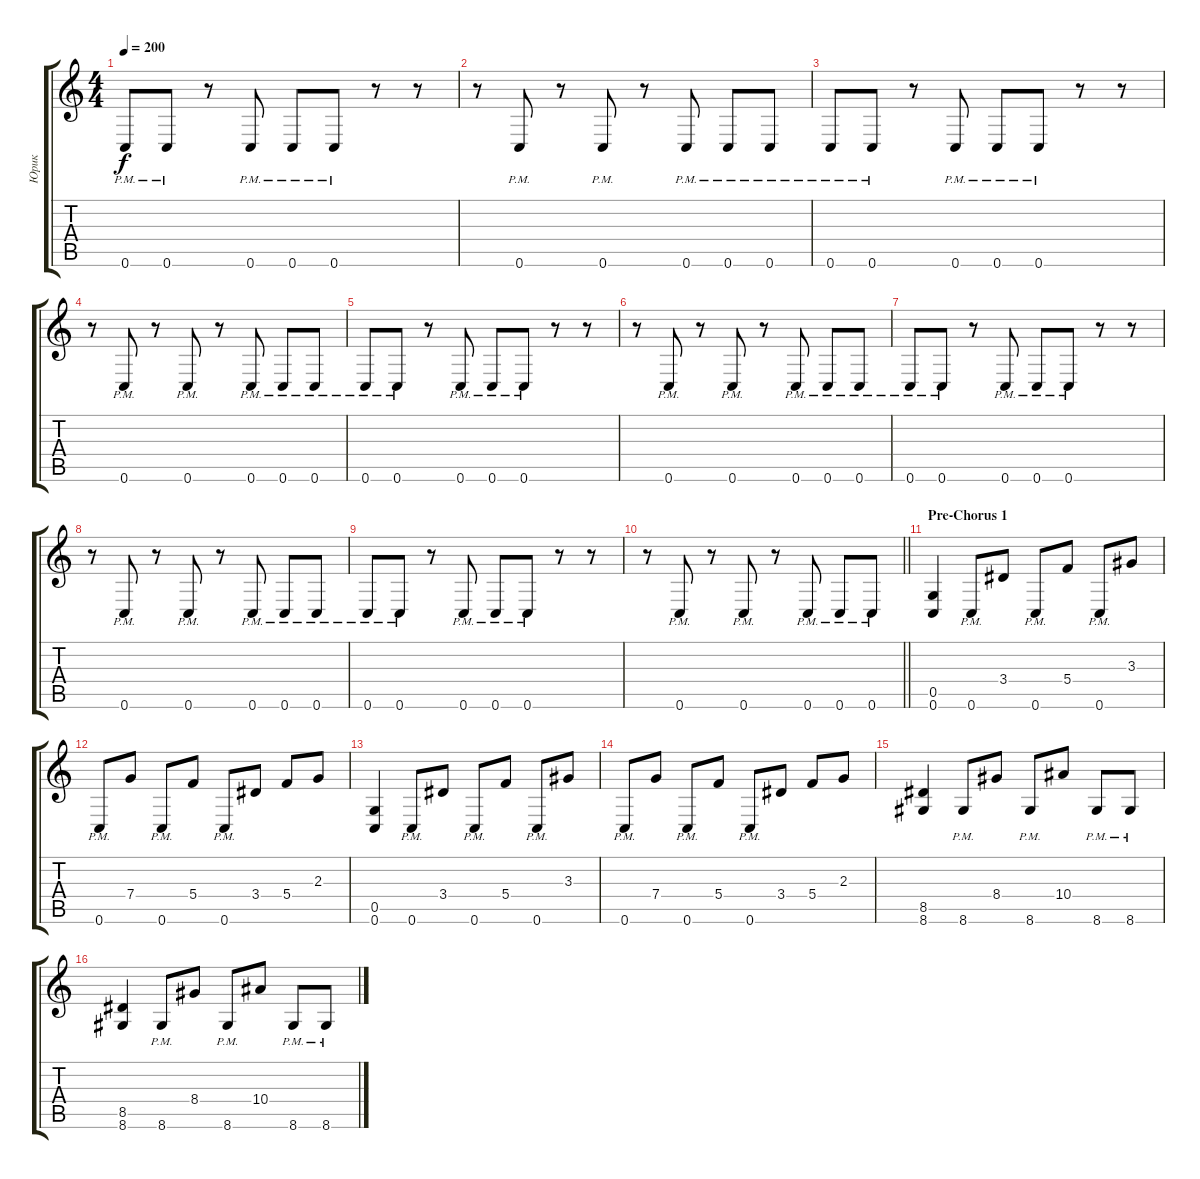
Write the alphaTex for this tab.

\track ("Юрик" "Юрик") {instrument overdrivenguitar}
\staff {score tabs}
\tuning (D4 A3 F3 C3 G2 C2) {hide}
\ts (4 4)
\tempo 200
\clef g2
\ks c
0.6{pm}.8{dy f} 0.6{pm}.8 r.8 0.6{pm}.8 0.6{pm}.8 0.6{pm}.8 r.8 r.8 |
r.8 0.6{pm}.8 r.8 0.6{pm}.8 r.8 0.6{pm}.8 0.6{pm}.8 0.6{pm}.8 |
0.6{pm}.8 0.6{pm}.8 r.8 0.6{pm}.8 0.6{pm}.8 0.6{pm}.8 r.8 r.8 |
r.8 0.6{pm}.8 r.8 0.6{pm}.8 r.8 0.6{pm}.8 0.6{pm}.8 0.6{pm}.8 |
0.6{pm}.8 0.6{pm}.8 r.8 0.6{pm}.8 0.6{pm}.8 0.6{pm}.8 r.8 r.8 |
r.8 0.6{pm}.8 r.8 0.6{pm}.8 r.8 0.6{pm}.8 0.6{pm}.8 0.6{pm}.8 |
0.6{pm}.8 0.6{pm}.8 r.8 0.6{pm}.8 0.6{pm}.8 0.6{pm}.8 r.8 r.8 |
r.8 0.6{pm}.8 r.8 0.6{pm}.8 r.8 0.6{pm}.8 0.6{pm}.8 0.6{pm}.8 |
0.6{pm}.8 0.6{pm}.8 r.8 0.6{pm}.8 0.6{pm}.8 0.6{pm}.8 r.8 r.8 |
\barLineRight lightlight
r.8 0.6{pm}.8 r.8 0.6{pm}.8 r.8 0.6{pm}.8 0.6{pm}.8 0.6{pm}.8 |
\section ("" "Pre-Chorus 1")
(0.5 0.6).4 0.6{pm}.8 3.4.8 0.6{pm}.8 5.4.8 0.6{pm}.8 3.3.8 |
0.6{pm}.8 7.4.8 0.6{pm}.8 5.4.8 0.6{pm}.8 3.4.8 5.4.8 2.3.8 |
(0.5 0.6).4 0.6{pm}.8 3.4.8 0.6{pm}.8 5.4.8 0.6{pm}.8 3.3.8 |
0.6{pm}.8 7.4.8 0.6{pm}.8 5.4.8 0.6{pm}.8 3.4.8 5.4.8 2.3.8 |
(8.5 8.6).4 8.6{pm}.8 8.4.8 8.6{pm}.8 10.4.8 8.6{pm}.8 8.6{pm}.8 |
(8.5 8.6).4 8.6{pm}.8 8.4.8 8.6{pm}.8 10.4.8 8.6{pm}.8 8.6{pm}.8
